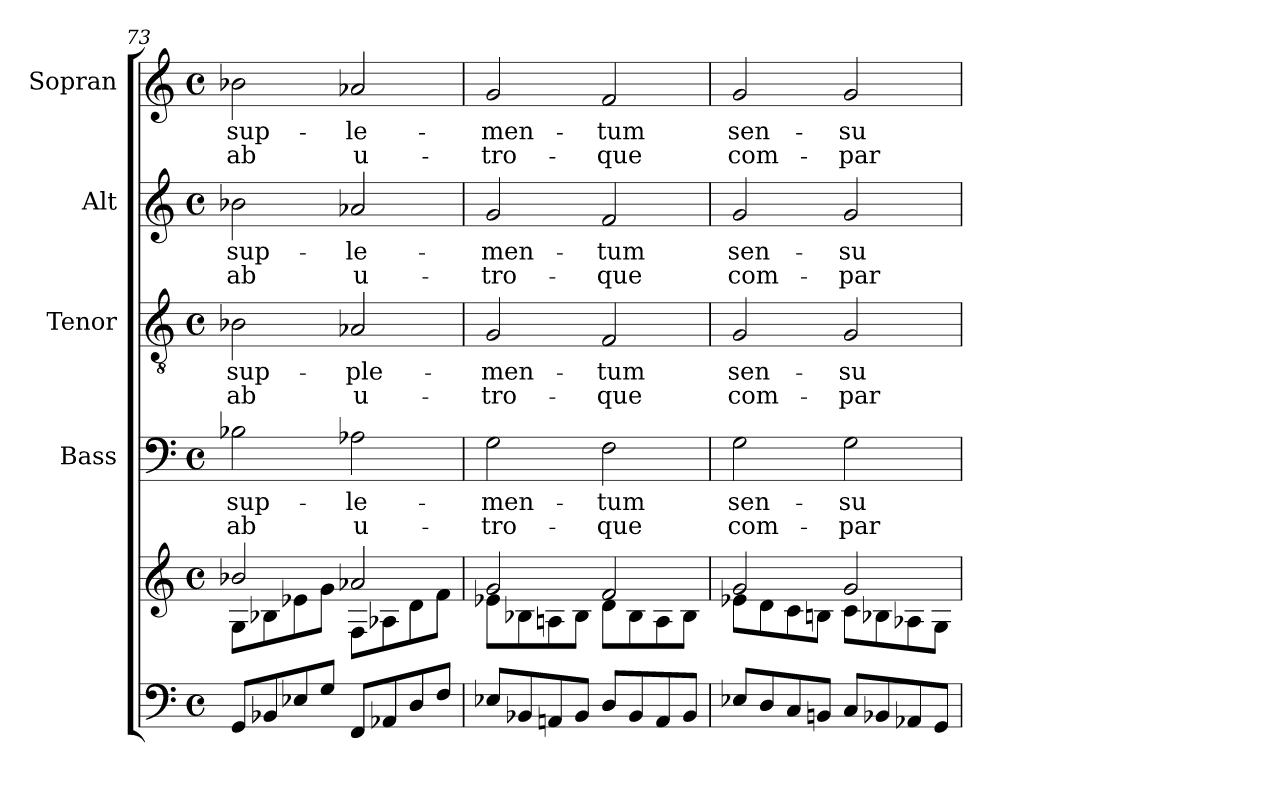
**kern	**kern	**kern	**text	**text	**kern	**text	**text	**kern	**text	**text	**kern	**text	**text
*part5	*part5	*part4	*part4	*part4	*part3	*part3	*part3	*part2	*part2	*part2	*part1	*part1	*part1
*staff6	*staff5	*staff4	*staff4	*staff4	*staff3	*staff3	*staff3	*staff2	*staff2	*staff2	*staff1	*staff1	*staff1
*	*	*I"Bass	*	*	*I"Tenor	*	*	*I"Alt	*	*	*I"Sopran	*	*
*	*	*I'B.	*	*	*I'T.	*	*	*I'A.	*	*	*I'S.	*	*
*clefF4	*clefG2	*clefF4	*	*	*clefGv2	*	*	*clefG2	*	*	*clefG2	*	*
*k[]	*k[]	*k[]	*	*	*k[]	*	*	*k[]	*	*	*k[]	*	*
*C:	*C:	*C:	*	*	*C:	*	*	*C:	*	*	*C:	*	*
*M4/4	*M4/4	*M4/4	*	*	*M4/4	*	*	*M4/4	*	*	*M4/4	*	*
*met(c)	*met(c)	*met(c)	*	*	*met(c)	*	*	*met(c)	*	*	*met(c)	*	*
=73	=73	=73	=73	=73	=73	=73	=73	=73	=73	=73	=73	=73	=73
*	*^	*	*	*	*	*	*	*	*	*	*	*	*
!	!	!	!	!LO:LY:b	!LO:LY:b	!	!LO:LY:b	!LO:LY:b	!	!LO:LY:b	!LO:LY:b	!	!LO:LY:b	!LO:LY:b
8GG/L	2b-X/	8G\L	2B-X\	sup-	ab	2B-X\	sup-	ab	2b-X\	sup-	ab	2b-X\	sup-	ab
8BB-X/	.	8B-X\	.	.	.	.	.	.	.	.	.	.	.	.
8E-X/	.	8e-X\	.	.	.	.	.	.	.	.	.	.	.	.
8G/J	.	8g\J	.	.	.	.	.	.	.	.	.	.	.	.
!	!	!	!	!LO:LY:b	!LO:LY:b	!	!LO:LY:b	!LO:LY:b	!	!LO:LY:b	!LO:LY:b	!	!LO:LY:b	!LO:LY:b
8FF/L	2a-X/	8F\L	2A-X\	-le-	u-	2A-X/	-ple-	u-	2a-X/	-le-	u-	2a-X/	-le-	u-
8AA-X/	.	8A-X\	.	.	.	.	.	.	.	.	.	.	.	.
8D/	.	8d\	.	.	.	.	.	.	.	.	.	.	.	.
8F/J	.	8f\J	.	.	.	.	.	.	.	.	.	.	.	.
=74	=74	=74	=74	=74	=74	=74	=74	=74	=74	=74	=74	=74	=74	=74
!	!	!	!	!LO:LY:b	!LO:LY:b	!	!LO:LY:b	!LO:LY:b	!	!LO:LY:b	!LO:LY:b	!	!LO:LY:b	!LO:LY:b
8E-X/L	2g/	8e-X\L	2G\	-men-	-tro-	2G/	-men-	-tro-	2g/	-men-	-tro-	2g/	-men-	-tro-
8BB-X/	.	8B-X\	.	.	.	.	.	.	.	.	.	.	.	.
8AAn/	.	8An\	.	.	.	.	.	.	.	.	.	.	.	.
8BB-/J	.	8B-\J	.	.	.	.	.	.	.	.	.	.	.	.
!	!	!	!	!LO:LY:b	!LO:LY:b	!	!LO:LY:b	!LO:LY:b	!	!LO:LY:b	!LO:LY:b	!	!LO:LY:b	!LO:LY:b
8D/L	2f/	8d\L	2F\	-tum	-que	2F/	-tum	-que	2f/	-tum	-que	2f/	-tum	-que
8BB-/	.	8B-\	.	.	.	.	.	.	.	.	.	.	.	.
8AA/	.	8A\	.	.	.	.	.	.	.	.	.	.	.	.
8BB-/J	.	8B-\J	.	.	.	.	.	.	.	.	.	.	.	.
=75	=75	=75	=75	=75	=75	=75	=75	=75	=75	=75	=75	=75	=75	=75
!	!	!	!	!LO:LY:b	!LO:LY:b	!	!LO:LY:b	!LO:LY:b	!	!LO:LY:b	!LO:LY:b	!	!LO:LY:b	!LO:LY:b
8E-X/L	2g/	8e-X\L	2G\	sen-	com-	2G/	sen-	com-	2g/	sen-	com-	2g/	sen-	com-
8D/	.	8d\	.	.	.	.	.	.	.	.	.	.	.	.
8C/	.	8c\	.	.	.	.	.	.	.	.	.	.	.	.
8BBn/J	.	8Bn\J	.	.	.	.	.	.	.	.	.	.	.	.
!	!	!	!	!LO:LY:b	!LO:LY:b	!	!LO:LY:b	!LO:LY:b	!	!LO:LY:b	!LO:LY:b	!	!LO:LY:b	!LO:LY:b
8C/L	2g/	8c\L	2G\	-su-	-par	2G/	-su-	-par	2g/	-su-	-par	2g/	-su-	-par
8BB-X/	.	8B-X\	.	.	.	.	.	.	.	.	.	.	.	.
8AA-X/	.	8A-X\	.	.	.	.	.	.	.	.	.	.	.	.
8GG/J	.	8G\J	.	.	.	.	.	.	.	.	.	.	.	.
*	*v	*v	*	*	*	*	*	*	*	*	*	*	*	*
=	=	=	=	=	=	=	=	=	=	=	=	=	=
*-	*-	*-	*-	*-	*-	*-	*-	*-	*-	*-	*-	*-	*-
